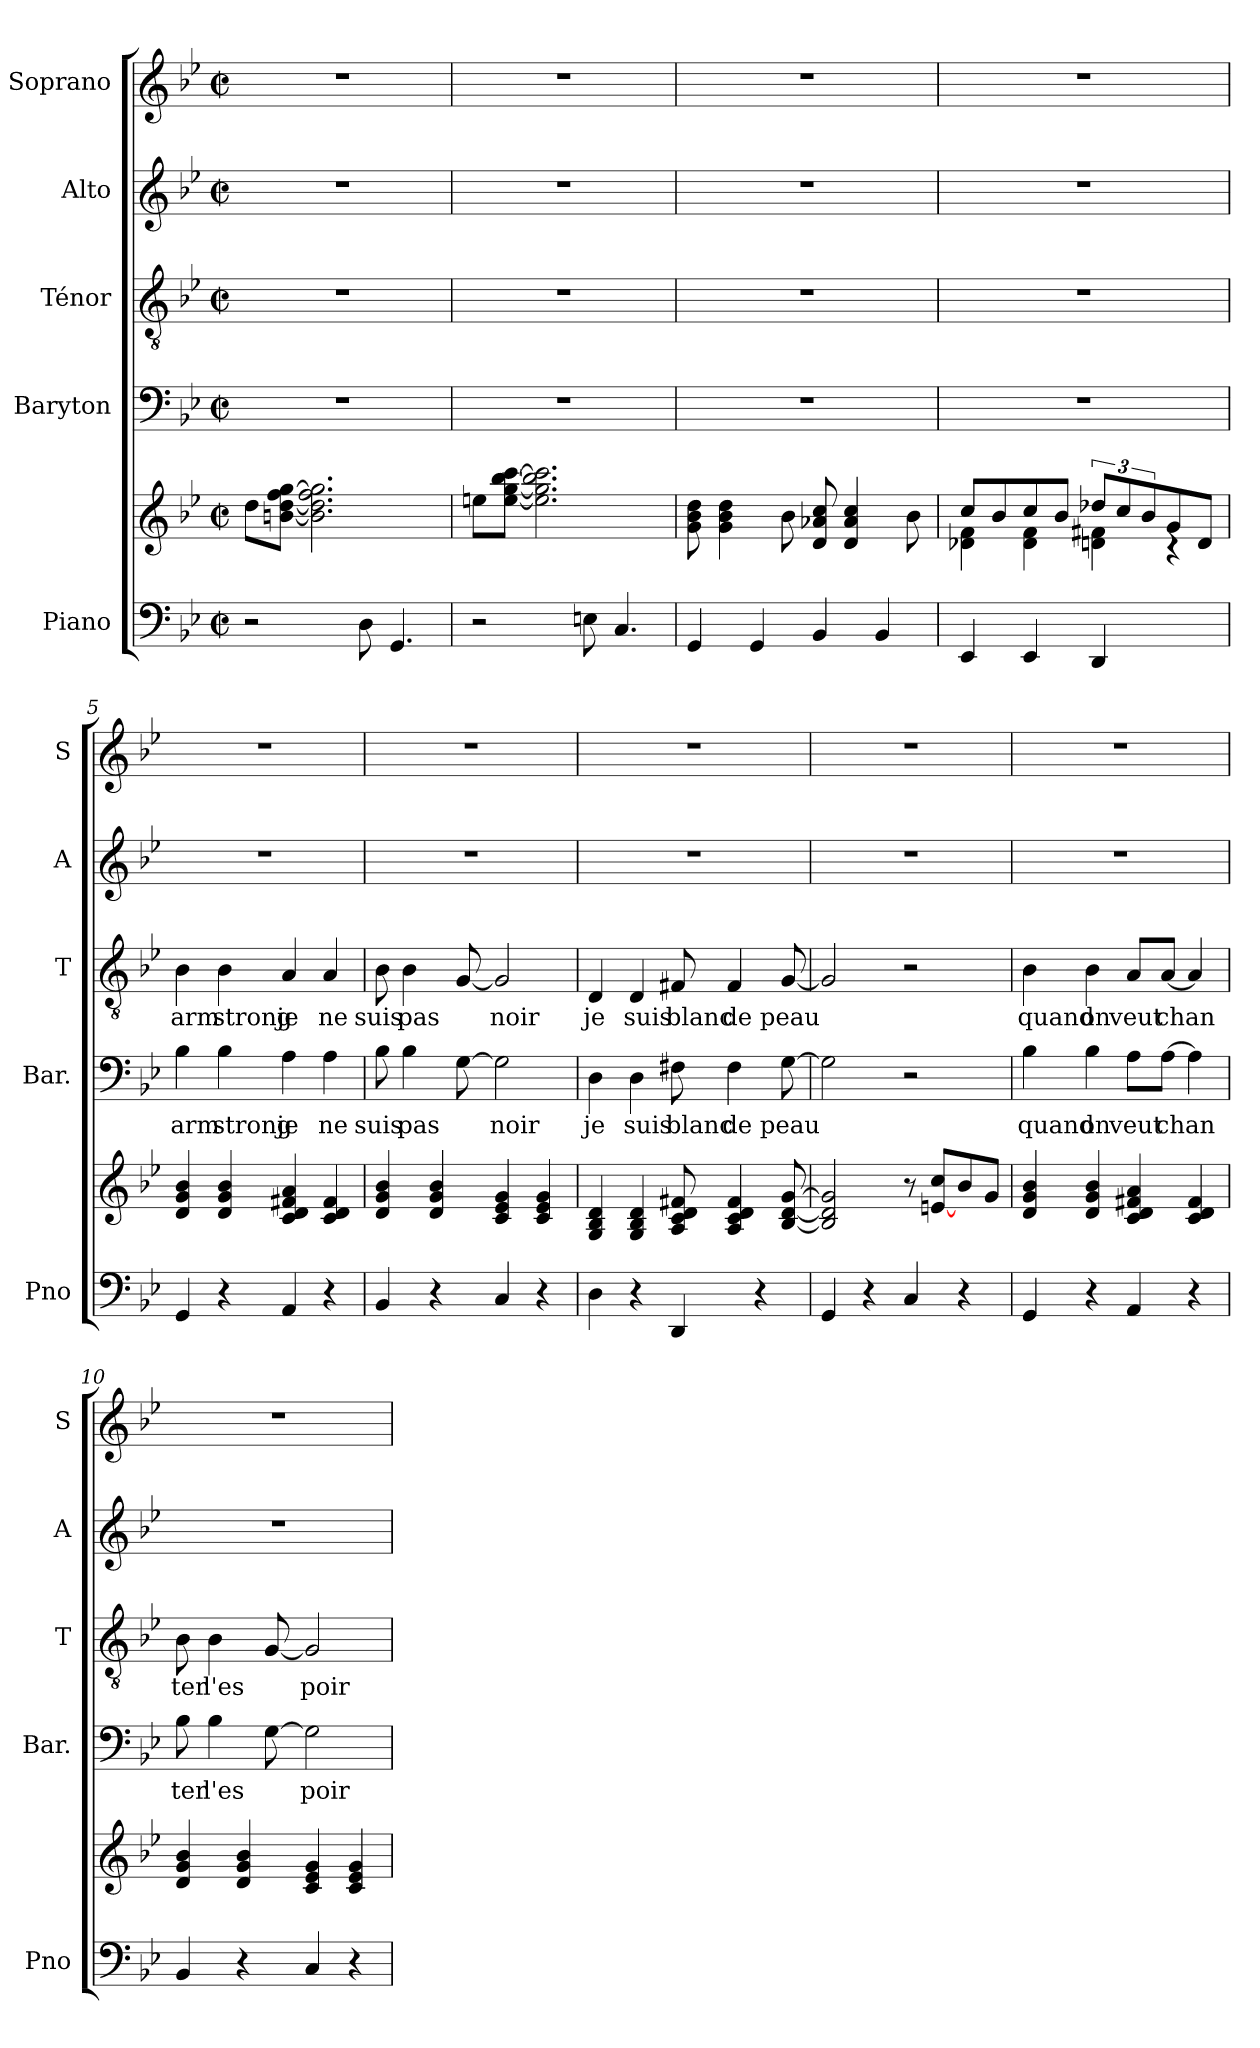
**kern	**kern	**kern	**text	**kern	**text	**kern	**kern
*part5	*part5	*part4	*part4	*part3	*part3	*part2	*part1
*staff6	*staff5	*staff4	*staff4	*staff3	*staff3	*staff2	*staff1
*I"Piano	*	*I"Baryton	*	*I"Ténor	*	*I"Alto	*I"Soprano
*I'Pno	*	*I'Bar.	*	*I'T	*	*I'A	*I'S
*clefF4	*clefG2	*clefF4	*	*clefGv2	*	*clefG2	*clefG2
*k[b-e-]	*k[b-e-]	*k[b-e-]	*	*k[b-e-]	*	*k[b-e-]	*k[b-e-]
*B-:	*B-:	*B-:	*	*B-:	*	*B-:	*B-:
*M2/2	*M2/2	*M2/2	*	*M2/2	*	*M2/2	*M2/2
*met(c|)	*met(c|)	*met(c|)	*	*met(c|)	*	*met(c|)	*met(c|)
=1	=1	=1	=1	=1	=1	=1	=1
2r	8dd\L	1r	.	1r	.	1r	1r
.	[8bn\ [8dd\ 8ff\ [8gg\J	.	.	.	.	.	.
.	2.b\] 2.dd\] 2.ff\ 2.gg\]	.	.	.	.	.	.
8D\	.	.	.	.	.	.	.
4.GG/	.	.	.	.	.	.	.
=2	=2	=2	=2	=2	=2	=2	=2
2r	8een\L	1r	.	1r	.	1r	1r
.	[8ee\ [8gg\ [8bb-\ [8ccc\J	.	.	.	.	.	.
.	2.ee\] 2.gg\] 2.bb-\] 2.ccc\]	.	.	.	.	.	.
8En\	.	.	.	.	.	.	.
4.C/	.	.	.	.	.	.	.
=3	=3	=3	=3	=3	=3	=3	=3
4GG/	8g\ 8b-\ 8dd\	1r	.	1r	.	1r	1r
.	4g\ 4b-\ 4dd\	.	.	.	.	.	.
4GG/	.	.	.	.	.	.	.
.	8b-\	.	.	.	.	.	.
4BB-/	8d/ 8a-X/ 8cc/	.	.	.	.	.	.
.	4d/ 4a-/ 4cc/	.	.	.	.	.	.
4BB-/	.	.	.	.	.	.	.
.	8b-\	.	.	.	.	.	.
=4	=4	=4	=4	=4	=4	=4	=4
*	*^	*	*	*	*	*	*
4EE-/	8cc/L	4d-X\ 4f\	1r	.	1r	.	1r	1r
.	8b-/	.	.	.	.	.	.	.
4EE-/	8cc/	4d-\ 4f\	.	.	.	.	.	.
.	8b-/J	.	.	.	.	.	.	.
4DD/	12dd-X/L	4dn\ 4f#X\	.	.	.	.	.	.
.	12cc/	.	.	.	.	.	.	.
.	12b-/	.	.	.	.	.	.	.
4ryy	8g/	4rc	.	.	.	.	.	.
.	8d/J	.	.	.	.	.	.	.
*	*v	*v	*	*	*	*	*	*
!!LO:LB:g=z
=5	=5	=5	=5	=5	=5	=5	=5
!	!	!	!LO:LY:b	!	!LO:LY:b	!	!
4GG/	4d/ 4g/ 4b-/	4B-\	arm	4B-\	arm	1r	1r
!	!	!	!LO:LY:b	!	!LO:LY:b	!	!
4r	4d/ 4g/ 4b-/	4B-\	strong	4B-\	strong	.	.
!	!	!	!LO:LY:b	!	!LO:LY:b	!	!
4AA/	4c/ 4d/ 4f#X/ 4a/	4A\	je	4A/	je	.	.
!	!	!	!LO:LY:b	!	!LO:LY:b	!	!
4r	4c/ 4d/ 4f#/	4A\	ne	4A/	ne	.	.
=6	=6	=6	=6	=6	=6	=6	=6
!	!	!	!LO:LY:b	!	!LO:LY:b	!	!
4BB-/	4d/ 4g/ 4b-/	8B-\	suis	8B-\	suis	1r	1r
!	!	!	!LO:LY:b	!	!LO:LY:b	!	!
.	.	4B-\	pas	4B-\	pas	.	.
4r	4d/ 4g/ 4b-/	.	.	.	.	.	.
.	.	[8G\	.	[8G/	.	.	.
!	!	!	!LO:LY:b	!	!LO:LY:b	!	!
4C/	4c/ 4e-/ 4g/	2G\]	noir	2G/]	noir	.	.
4r	4c/ 4e-/ 4g/	.	.	.	.	.	.
=7	=7	=7	=7	=7	=7	=7	=7
!	!	!	!LO:LY:b	!	!LO:LY:b	!	!
4D\	4G/ 4B-/ 4d/	4D\	je	4D/	je	1r	1r
!	!	!	!LO:LY:b	!	!LO:LY:b	!	!
4r	4G/ 4B-/ 4d/	4D\	suis	4D/	suis	.	.
!	!	!	!LO:LY:b	!	!LO:LY:b	!	!
4DD/	8A/ 8c/ 8d/ 8f#X/	8F#X\	blanc	8F#X/	blanc	.	.
!	!	!	!LO:LY:b	!	!LO:LY:b	!	!
.	4A/ 4c/ 4d/ 4f#/	4F#\	de	4F#/	de	.	.
4r	.	.	.	.	.	.	.
!	!	!	!LO:LY:b	!	!LO:LY:b	!	!
.	[8B-/ [8d/ [8g/	[8G\	peau	[8G/	peau	.	.
=8	=8	=8	=8	=8	=8	=8	=8
4GG/	2B-/] 2d/] 2g/]	2G\]	.	2G/]	.	1r	1r
4r	.	.	.	.	.	.	.
4C/	8r	2r	.	2r	.	.	.
.	[8en/ 8cc/L	.	.	.	.	.	.
4r	8b-/	.	.	.	.	.	.
.	8g/J	.	.	.	.	.	.
!!LO:LB:g=z
=9	=9	=9	=9	=9	=9	=9	=9
!	!	!	!LO:LY:b	!	!LO:LY:b	!	!
4GG/	4d/ 4g/ 4b-/	4B-\	quand	4B-\	quand	1r	1r
!	!	!	!LO:LY:b	!	!LO:LY:b	!	!
4r	4d/ 4g/ 4b-/	4B-\	on	4B-\	on	.	.
!	!	!	!LO:LY:b	!	!LO:LY:b	!	!
4AA/	4c/ 4d/ 4f#X/ 4a/	8A\L	veut	8A/L	veut	.	.
!	!	!	!LO:LY:b	!	!LO:LY:b	!	!
.	.	[8A\J	chan	[8A/J	chan	.	.
4r	4c/ 4d/ 4f#/	4A\]	.	4A/]	.	.	.
=10	=10	=10	=10	=10	=10	=10	=10
!	!	!	!LO:LY:b	!	!LO:LY:b	!	!
4BB-/	4d/ 4g/ 4b-/	8B-\	ter	8B-\	ter	1r	1r
!	!	!	!LO:LY:b	!	!LO:LY:b	!	!
.	.	4B-\	l'es	4B-\	l'es	.	.
4r	4d/ 4g/ 4b-/	.	.	.	.	.	.
.	.	[8G\	.	[8G/	.	.	.
!	!	!	!LO:LY:b	!	!LO:LY:b	!	!
4C/	4c/ 4e-/ 4g/	2G\]	poir	2G/]	poir	.	.
4r	4c/ 4e-/ 4g/	.	.	.	.	.	.
=	=	=	=	=	=	=	=
*-	*-	*-	*-	*-	*-	*-	*-
